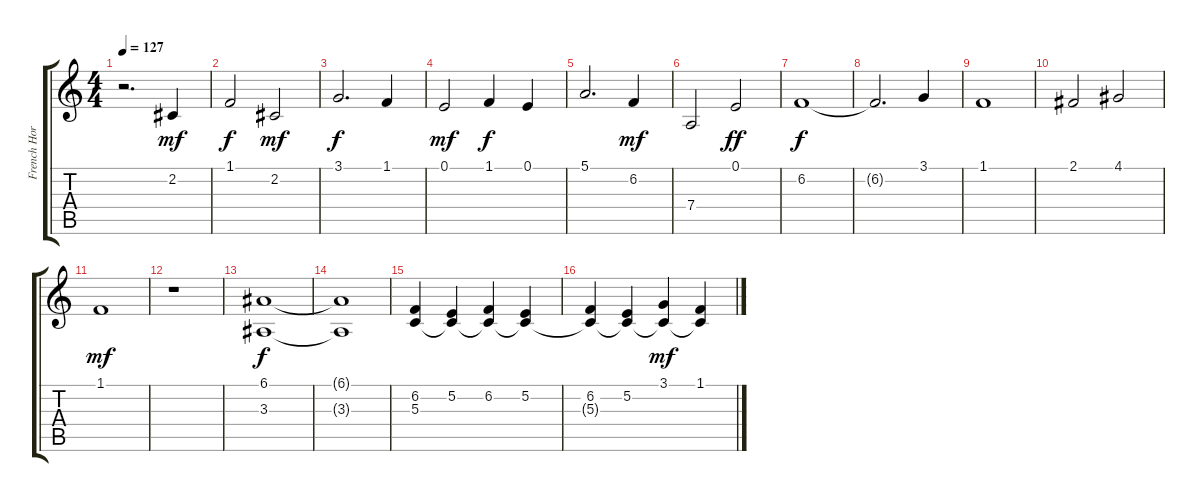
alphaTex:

\track ("French Horn" "French Hor") {instrument frenchhorn}
\staff {score tabs}
\tuning (E4 B3 G3 D3 A2 E2) {hide}
\ts (4 4)
\tempo 127
\clef g2
\ks c
r.2{d dy f} 2.2.4{dy mf} |
1.1.2{dy f} 2.2.2{dy mf} |
3.1.2{d dy f} 1.1.4 |
0.1.2{dy mf} 1.1.4{dy f} 0.1.4 |
5.1.2{d} 6.2.4{dy mf} |
7.4.2 0.1.2{dy ff} |
6.2.1{dy f} |
6.2{t}.2{d} 3.1.4 |
1.1.1 |
2.1.2 4.1.2 |
1.1.1{dy mf} |
r.1 |
(6.1 3.3).1{dy f} |
(6.1{t} 3.3{t}).1 |
(6.2 5.3).4 (5.2 5.3{t}).4 (6.2 5.3{t}).4 (5.2 5.3{t}).4 |
(6.2 5.3{t}).4{instrument frenchhorn} (5.2 5.3{t}).4 (3.1 5.3{t}).4{dy mf} (1.1 5.3{t}).4
